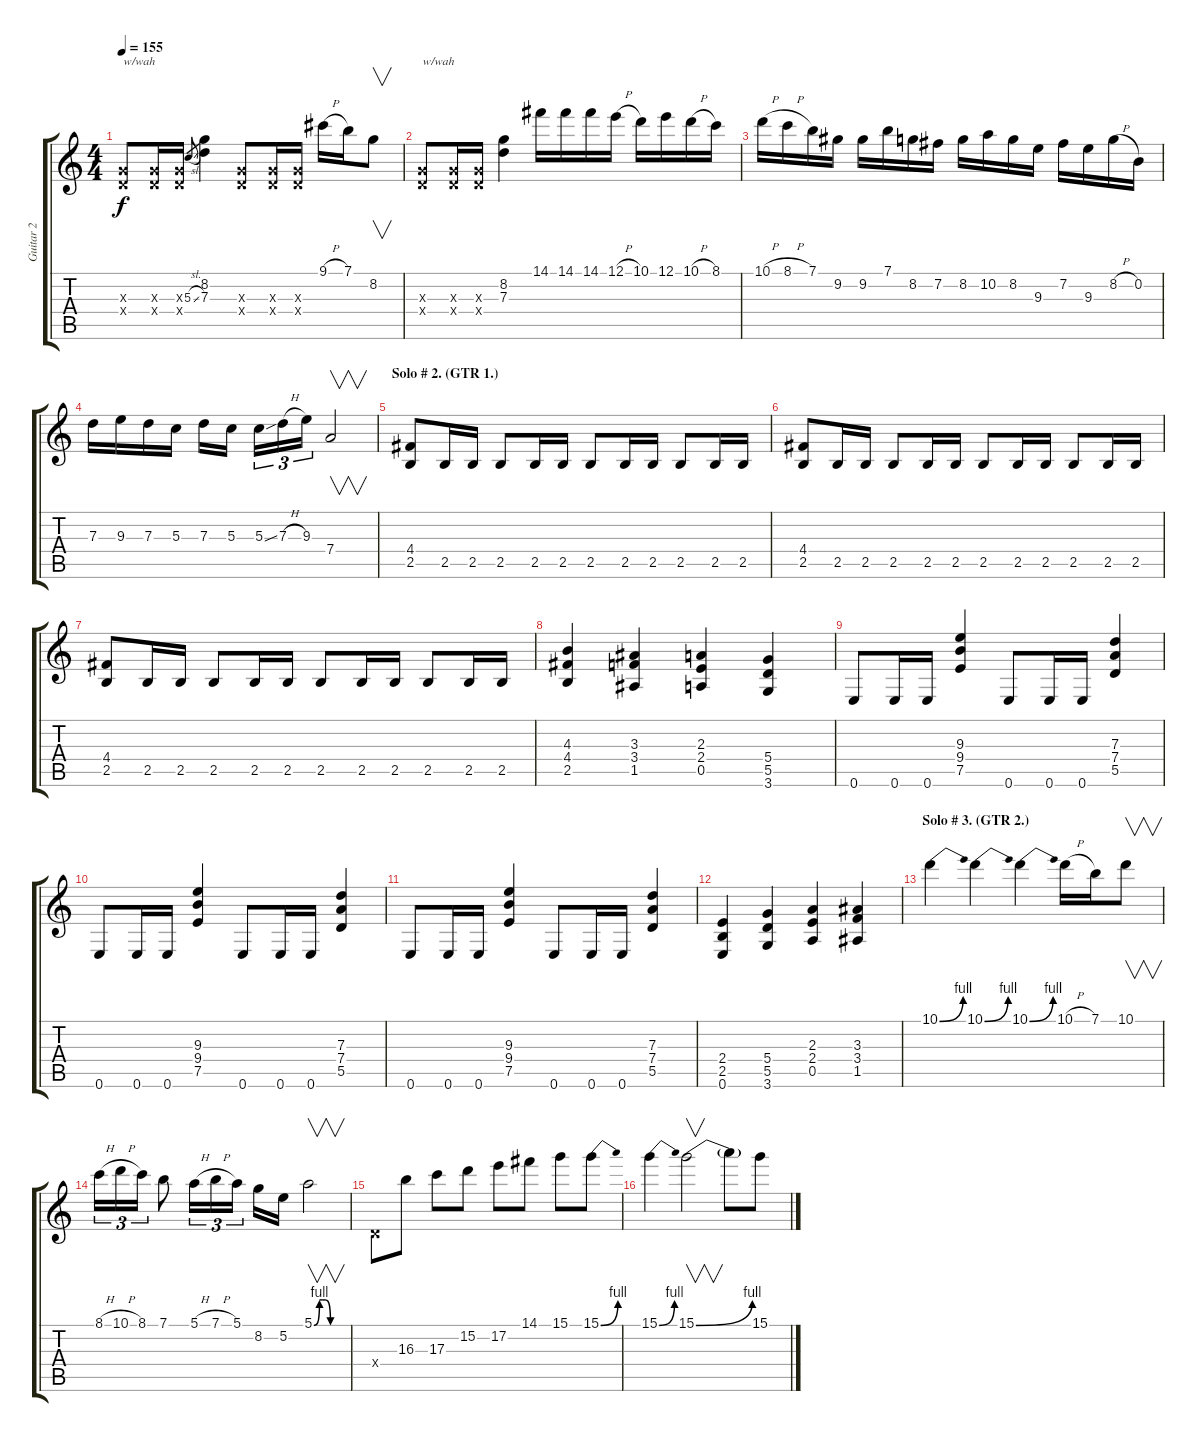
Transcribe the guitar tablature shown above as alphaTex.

\track ("Guitar 2" "Guitar 2") {instrument overdrivenguitar}
\staff {score tabs}
\tuning (E4 B3 G3 D3 A2 E2) {hide}
\ts (4 4)
\tempo 155
\clef g2
\ks c
(0.3{x} 0.4{x}).8{txt "w/wah" dy f} (0.3{x} 0.4{x}).16 (0.3{x} 0.4{x}).16 5.3{sl}.8{gr} (8.2 7.3).4 (0.3{x} 0.4{x}).8 (0.3{x} 0.4{x}).16 (0.3{x} 0.4{x}).16 9.1{h}.16 7.1.16 8.2.8{v} |
(0.3{x} 0.4{x}).8{txt "w/wah"} (0.3{x} 0.4{x}).16 (0.3{x} 0.4{x}).16 (8.2 7.3).4 14.1.16 14.1.16 14.1.16 12.1{h}.16 10.1.16 12.1.16 10.1{h}.16 8.1.16 |
10.1{h}.16 8.1{h}.16 7.1.16 9.2.16 9.2.16 7.1.16 8.2.16 7.2.16 8.2.16 10.2.16 8.2.16 9.3.16 7.2.16 9.3.16 8.2{h}.16 0.2.16 |
7.3.16 9.3.16 7.3.16 5.3.16 7.3.16 5.3.16 5.3{ss}.16{tu (3 2)} 7.3{h}.16{tu (3 2)} 9.3.16{tu (3 2)} 7.4.2{v} |
\section ("" "Solo # 2. (GTR 1.)")
(4.4 2.5).8 2.5.16 2.5.16 2.5.8 2.5.16 2.5.16 2.5.8 2.5.16 2.5.16 2.5.8 2.5.16 2.5.16 |
(4.4 2.5).8 2.5.16 2.5.16 2.5.8 2.5.16 2.5.16 2.5.8 2.5.16 2.5.16 2.5.8 2.5.16 2.5.16 |
(4.4 2.5).8 2.5.16 2.5.16 2.5.8 2.5.16 2.5.16 2.5.8 2.5.16 2.5.16 2.5.8 2.5.16 2.5.16 |
(4.3 4.4 2.5).4 (3.3 3.4 1.5).4 (2.3 2.4 0.5).4 (5.4 5.5 3.6).4 |
0.6.8 0.6.16 0.6.16 (9.3 9.4 7.5).4 0.6.8 0.6.16 0.6.16 (7.3 7.4 5.5).4 |
0.6.8 0.6.16 0.6.16 (9.3 9.4 7.5).4 0.6.8 0.6.16 0.6.16 (7.3 7.4 5.5).4 |
0.6.8 0.6.16 0.6.16 (9.3 9.4 7.5).4 0.6.8 0.6.16 0.6.16 (7.3 7.4 5.5).4 |
(2.4 2.5 0.6).4 (5.4 5.5 3.6).4 (2.3 2.4 0.5).4 (3.3 3.4 1.5).4 |
\section ("" "Solo # 3. (GTR 2.)")
10.1{be (bend 0 0 60 4)}.4 10.1{be (bend 0 0 60 4)}.4 10.1{be (bend 0 0 60 4)}.4 10.1{h}.16 7.1.16 10.1.8{v} |
8.1{h}.16{tu (3 2)} 10.1{h}.16{tu (3 2)} 8.1.16{tu (3 2)} 7.1.8 5.1{h}.16{tu (3 2)} 7.1{h}.16{tu (3 2)} 5.1.16{tu (3 2)} 8.2.16 5.2.16 5.1{be (custom 0 0 10 4 15 4 20 4 30 0 45 0 60 0)}.2{v} |
0.4{x}.8 16.3.8 17.3.8 15.2.8 17.2.8 14.1.8 15.1.8 15.1{be (bend 0 0 60 4)}.8 |
15.1{be (bend 0 0 60 4)}.4 15.1{be (bend 0 0 60 4)}.2{v} 15.1{t}.8 15.1.8
